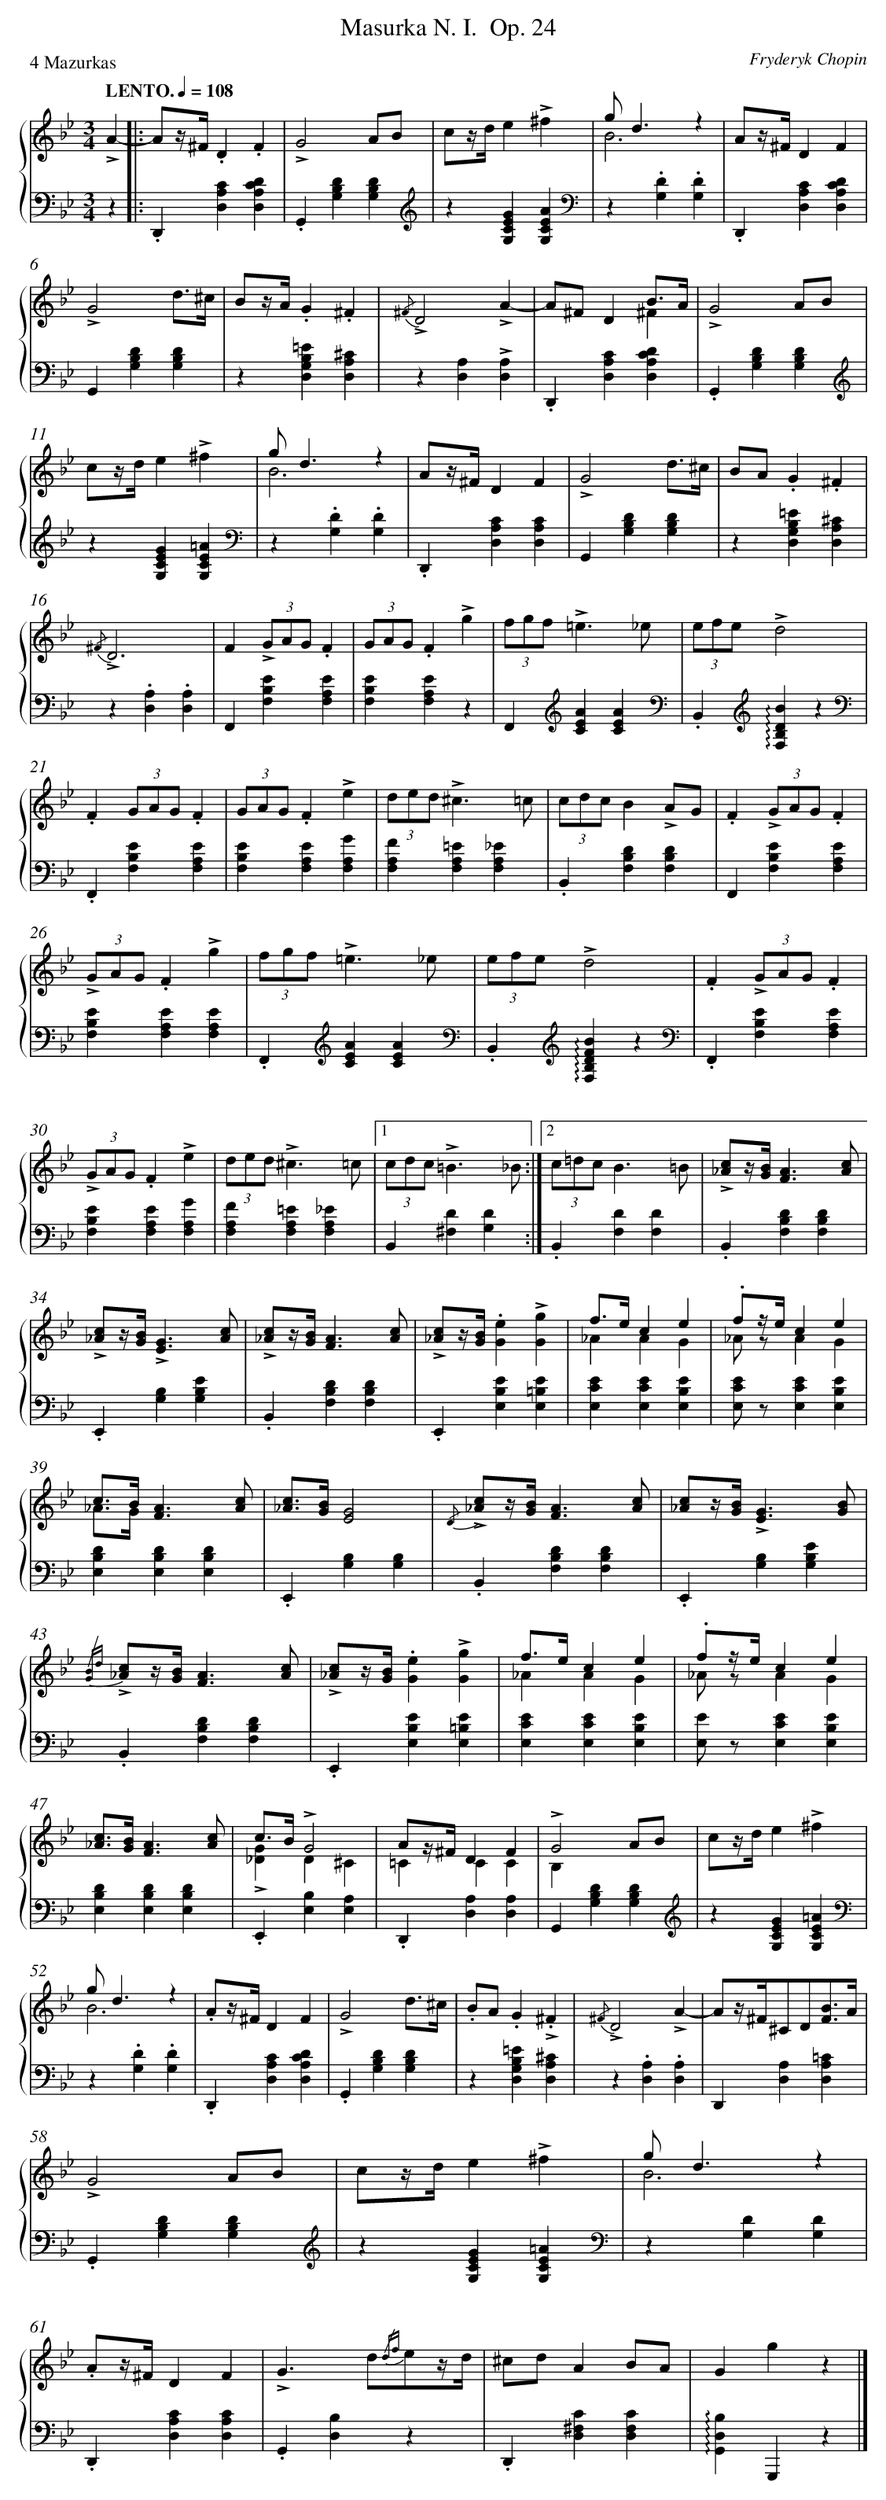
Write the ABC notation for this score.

X:1
T: Masurka N. I.	 Op. 24
C: Fryderyk Chopin
L: 1/4
M: 3/4
P: 4 Mazurkas
Q: "LENTO." 1/4=108
%%staves {1 2}
V: 1 clef=treble
V: 2 clef=bass
K: Bb
[V:1] !accent!A- [I:setbarnb 1]]|:
[V:2] z ]|:
[V:1] A/z//^F//.D.F |
[V:2] .D,,[CA,D,][DCA,D,] |
[V:1] !accent!G2A/B/ |
[V:2] .G,,[DB,G,][DB,G,][K:clef=treble] |
[V:1] c/z//d//e!accent!^f |
[V:2] z[GECG,][AECG,][K:clef=bass] |
[V:1] g<dz & B3 |
[V:2] z.[DG,].[DG,] |
[V:1] A/z//^F//DF |
[V:2] .D,,[CA,D,][DCA,D,] |
[V:1] !accent!G2d3//^c// |
[V:2] G,,[DB,G,][DB,G,] |
[V:1] B/z//A//.G.^F |
[V:2] z[=EB,G,D,][^CA,D,] |
[V:1] {/^F}!accent!D2!accent!A- |
[V:2] z[A,D,]!accent![A,D,] |
[V:1] A/^F/DB3//A// & x2^F |
[V:2] .D,,[CA,D,][DCA,D,] |
[V:1] !accent!G2A/B/ |
[V:2] .G,,[DB,G,][DB,G,][K:clef=treble] |
[V:1] c/z//d//e!accent!^f |
[V:2] z[GECG,][=AECG,][K:clef=bass] |
[V:1] g<dz & B3 |
[V:2] z.[DG,].[DG,] |
[V:1] A/z//^F//DF |
[V:2] .D,,[CA,D,][CA,D,] |
[V:1] !accent!G2d3//^c// |
[V:2] G,,[DB,G,][DB,G,] |
[V:1] B/A/.G.^F |
[V:2] z[=EB,G,D,][^CA,D,] |
[V:1] {/^F}!accent!D3 |
[V:2] z.[A,D,].[A,D,] |
[V:1] F(3!accent!G/A/G/.F |
[V:2] F,,[EB,F,][EA,F,] |
[V:1] (3G/A/G/.F!accent!g |
[V:2] [EB,F,][EA,F,]z |
[V:1] (3f/g/f/!accent!=e3/_e/ |
[V:2] F,,[K:clef=treble][AEC][AEC][K:clef=bass] |
[V:1] (3e/f/e/!accent!d2 |
[V:2] .B,,[K:clef=treble]!arpeggio![BDB,F,]z[K:clef=bass] |
[V:1] .F(3G/A/G/.F |
[V:2] .F,,[EB,F,][EA,F,] |
[V:1] (3G/A/G/.F!accent!e |
[V:2] [EB,F,][EA,F,][GA,F,] |
[V:1] (3d/e/d/!accent!^c3/=c/ |
[V:2] [FA,F,][=EA,F,][_EA,F,] |
[V:1] (3c/d/c/B!accent!A/G/ |
[V:2] .B,,[DB,F,][DB,F,] |
[V:1] .F(3!accent!G/A/G/.F |
[V:2] F,,[EB,F,][EA,F,] |
[V:1] (3!accent!G/A/G/.F!accent!g |
[V:2] [EB,F,][EA,F,][EA,F,] |
[V:1] (3f/g/f/!accent!=e3/_e/ |
[V:2] .F,,[K:clef=treble][AEC][AEC][K:clef=bass] |
[V:1] (3e/f/e/!accent!d2 |
[V:2] .B,,[K:clef=treble]!arpeggio![BFDB,F,]z[K:clef=bass] |
[V:1] .F(3!accent!G/A/G/.F |
[V:2] .F,,[EB,F,][EA,F,] |
[V:1] (3!accent!G/A/G/.F!accent!e |
[V:2] [EB,F,][EA,F,][GA,F,] |
[V:1] (3d/e/d/!accent!^c3/=c/ |[1
[V:2] [FA,F,][=EA,F,][_EA,F,] |
[V:1] (3c/d/c/!accent!=B3/_B/ :|][2
[V:2] B,,[D^F,][DG,] :|]
[V:1] (3c/=d/c/B3/=B/ |
[V:2] .B,,[DF,][DF,] |
[V:1] !accent![c/_A/]z//[B//G//][A3/F3/][c/A/] |
[V:2] .B,,[DB,F,][DB,F,] |
[V:1] !accent![c/_A/]z//[B//G//]!accent![G3/E3/][c/A/] |
[V:2] .E,,[B,G,][EB,G,] |
[V:1] !accent![c/_A/]z//[B//G//][A3/F3/][c/A/] |
[V:2] .B,,[DB,F,][DB,F,] |
[V:1] !accent![c/_A/]z//[B//G//].[eG]!accent![gG] |
[V:2] .E,,[EB,E,][E=B,E,] |
[V:1] f/>e/ce & _AAG |
[V:2] [ECE,][ECE,][EB,E,] |
[V:1] .f/z//e//ce & _A/ z/AG |
[V:2] [E/C/E,/] z/[ECE,][EB,E,] |
[V:1] c/>B/[A3/F3/][c/A/] & _A/>G/x2 |
[V:2] [DB,E,][DB,E,][DB,E,] |
[V:1] [c/_A/]>[B/G/][G2E2] |
[V:2] .E,,[B,G,][B,G,] |
[V:1] {/D} !accent![c/_A/]z//[B//G//][A3/F3/][c/A/] |
[V:2] .B,,[DB,F,][DB,F,] |
[V:1] [c/_A/]z//[B//G//]!accent![G3/E3/][B/G/] |
[V:2] .E,,[B,G,][EB,G,] |
[V:1] {/[BG]d} !accent![c/_A/]z//[B//G//][A3/F3/][c/A/] |
[V:2] .B,,[DB,F,][DB,F,] |
[V:1] !accent![c/_A/]z//[B//G//].[eG]!accent![gG] |
[V:2] .E,,[EB,E,][E=B,E,] |
[V:1] f/>e/ce & _AAG |
[V:2] [ECE,][ECE,][EB,E,] |
[V:1] .f/z//e//ce & _A/ z/AG |
[V:2] [E/E,/] z/[ECE,][EB,E,] |
[V:1] [c/_A/]>[B/G/][A3/F3/][c/A/] |
[V:2] [DB,E,][DB,E,][DB,E,] |
[V:1] c/>B/!accent!G2 & !accent![G_D]D^C |
[V:2] .E,,[B,E,][A,E,] |
[V:1] A/z//^F//DF & =CCC |
[V:2] .D,,[A,D,][A,D,] |
[V:1] !accent!G2A/B/ & B,x2 |
[V:2] G,,[DB,G,][DB,G,][K:clef=treble] |
[V:1] c/z//d//e!accent!^f |
[V:2] z[GECG,][=AECG,][K:clef=bass] |
[V:1] g<dz & B3 |
[V:2] z.[DG,].[DG,] |
[V:1] .A/z//^F//DF |
[V:2] .D,,[CA,D,][DCA,D,] |
[V:1] !accent!G2d3//^c// |
[V:2] .G,,[DB,G,][DB,G,] |
[V:1] .B/A/.G.!accent!^F |
[V:2] z[=EB,G,D,][^CA,D,] |
[V:1] {/^F}!accent!D2!accent!A- |
[V:2] z.[A,D,].[A,D,] |
[V:1] A/z//^F//^C/D/[B3//F3//]A// |
[V:2] D,,[A,D,][=CA,D,] |
[V:1] !accent!G2A/B/ |
[V:2] .G,,[DB,G,][DB,G,][K:clef=treble] |
[V:1] c/z//d//e!accent!^f |
[V:2] z[GECG,][=AECG,][K:clef=bass] |
[V:1] g<dz & B3 |
[V:2] z[DG,][DG,] |
[V:1] .A/z//^F//DF |
[V:2] .D,,[CA,D,][CA,D,] |
[V:1] !accent!G>d{/df}e/z//d// |
[V:2] .G,,[B,D,]z |
[V:1] ^c/d/AB/A/ |
[V:2] .D,,[C^F,D,][CF,D,] |
[V:1] Ggz |]
[V:2] !arpeggio![B,D,G,,]G,,,z |]
